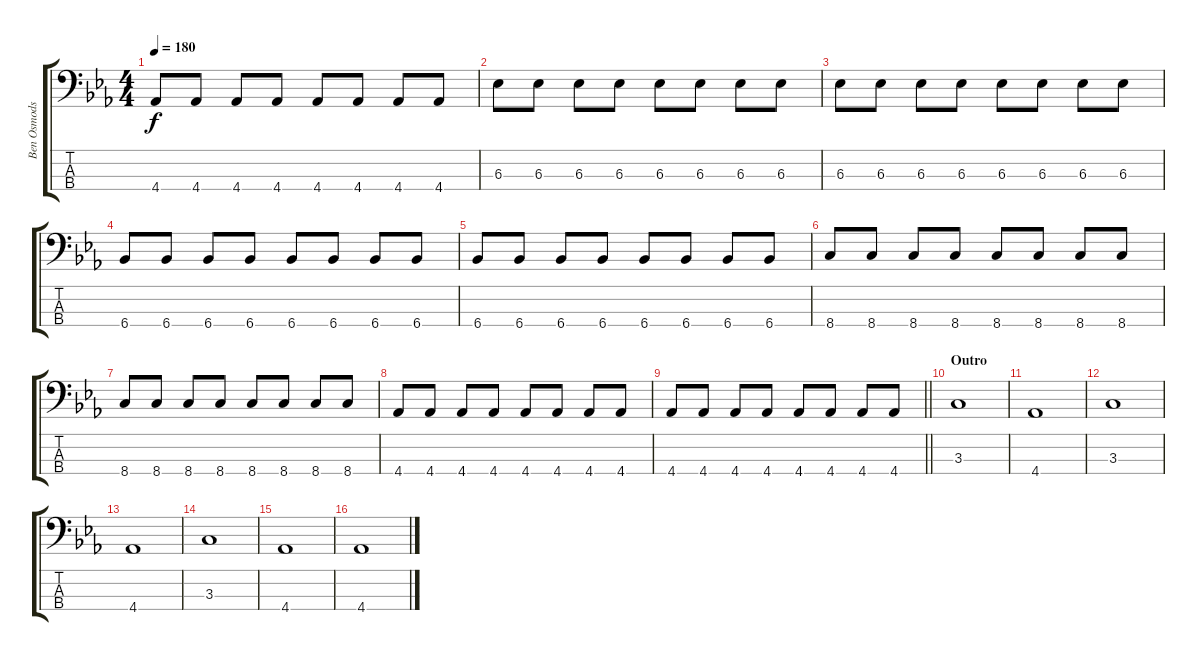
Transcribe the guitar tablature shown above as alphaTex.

\track ("Ben Osmodson - Bass" "Ben Osmods") {instrument electricbassfinger}
\staff {score tabs}
\tuning (G2 D2 A1 E1) {hide}
\ts (4 4)
\tempo 180
\clef f4
\ks eb
4.4.8{dy f} 4.4.8 4.4.8 4.4.8 4.4.8 4.4.8 4.4.8 4.4.8 |
6.3.8 6.3.8 6.3.8 6.3.8 6.3.8 6.3.8 6.3.8 6.3.8 |
6.3.8 6.3.8 6.3.8 6.3.8 6.3.8 6.3.8 6.3.8 6.3.8 |
6.4.8 6.4.8 6.4.8 6.4.8 6.4.8 6.4.8 6.4.8 6.4.8 |
6.4.8 6.4.8 6.4.8 6.4.8 6.4.8 6.4.8 6.4.8 6.4.8 |
8.4.8 8.4.8 8.4.8 8.4.8 8.4.8 8.4.8 8.4.8 8.4.8 |
8.4.8 8.4.8 8.4.8 8.4.8 8.4.8 8.4.8 8.4.8 8.4.8 |
4.4.8 4.4.8 4.4.8 4.4.8 4.4.8 4.4.8 4.4.8 4.4.8 |
\barLineRight lightlight
4.4.8 4.4.8 4.4.8 4.4.8 4.4.8 4.4.8 4.4.8 4.4.8 |
\section ("" "Outro")
3.3.1 |
4.4.1 |
3.3.1 |
4.4.1 |
3.3.1 |
4.4.1 |
4.4.1
